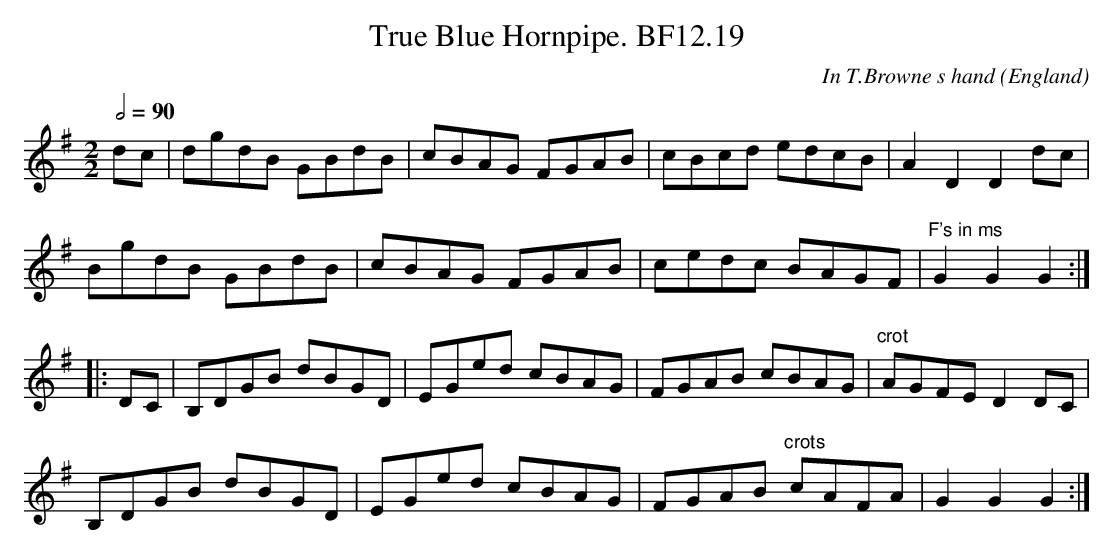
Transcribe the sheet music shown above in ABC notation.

X:1
T:True Blue Hornpipe. BF12.19
C:In T.Brownes hand
L:1/8
M:2/2
O:England
Q:1/2=90
K:G major
dc|dgdB GBdB|cBAG FGAB|cBcd edcB|A2D2D2dc|!
BgdB GBdB|cBAG FGAB|cedc BAGF|"^F's in ms"G2G2G2:|!
|:DC|B,DGB dBGD|EGed cBAG|FGAB cBAG|"^crot"AGFED2 DC|!
B,DGB dBGD|EGed cBAG|FGAB "^crots"cAFA|G2G2G2:|
